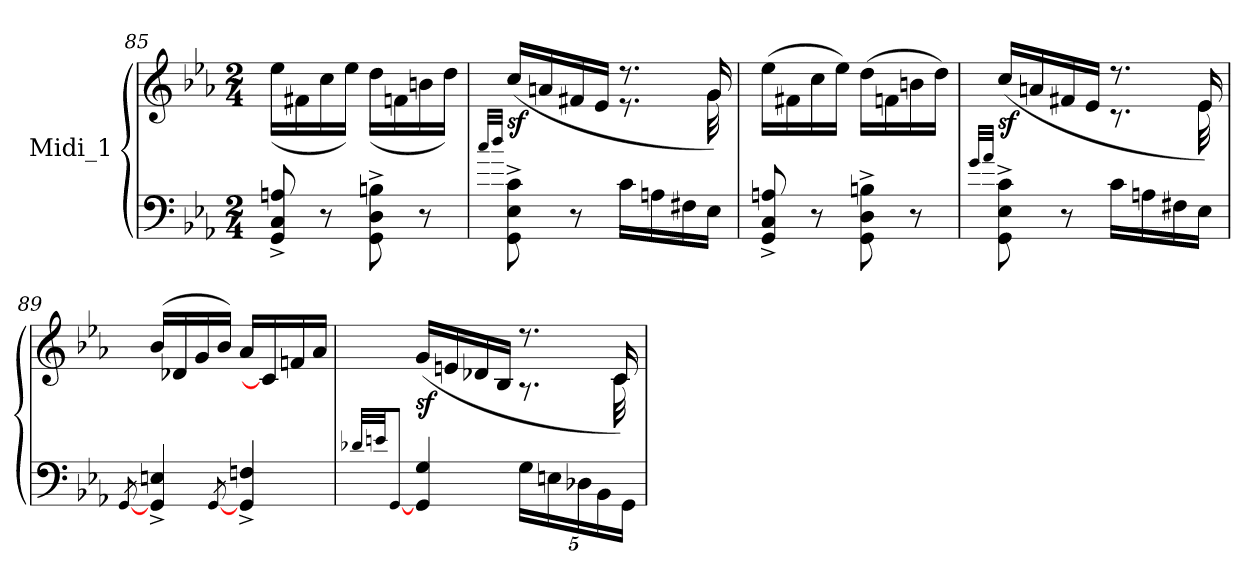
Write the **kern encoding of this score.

**kern	**kern	**dynam
*part1	*part1	*part1
*staff2	*staff1	*staff1/2
*I"Midi_1	*	*
*clefF4	*clefG2	*
*k[b-e-a-]	*k[b-e-a-]	*
*E-:	*E-:	*
*M2/4	*M2/4	*
=85	=85	=85
*	*^	*
8GG/^ 8C/^ 8An/^	2ryy	(>16ee-\LL	.
.	.	16f#X\	.
8r	.	16cc\	.
.	.	16ee-\JJ)	.
8GG\^ 8D\^ 8Bn\^	.	(>16dd\LL	.
.	.	16fn\	.
8r	.	16bn\	.
.	.	16dd\JJ)	.
!!LO:LB:g=z	!!
=86	=86	=86	=86
32qcc/LLL	.	.	.
32qdd/JJJ	.	.	.
!	!	!	!LO:DY:b
8GG\^ 8E-\^ 8c\^	(16cc/LL	4ryy	sf
.	16an/	.	.
8r	16f#X/	.	.
.	16e-/JJ	.	.
16c\LL	8.r	8.r	.
16An\	.	.	.
16F#X\	.	.	.
16E-\JJ	16g/)	32g\	.
.	.	32ryy	.
=87	=87	=87	=87
8GG/^ 8C/^ 8An/^	(>16ee-\LL	2ryy	.
.	16f#X\	.	.
8r	16cc\	.	.
.	16ee-\JJ)	.	.
8GG\^ 8D\^ 8Bn\^	(>16dd\LL	.	.
.	16fn\	.	.
8r	16bn\	.	.
.	16dd\JJ)	.	.
=88	=88	=88	=88
32qg/LLL	.	.	.
32qa-i/JJJ	.	.	.
!	!	!	!LO:DY:b
8GG\^ 8E-\^ 8c\^	(16cc/LL	4ryy	sf
.	16an/	.	.
8r	16f#X/	.	.
.	16e-/JJ	.	.
16c\LL	8.r	8.r	.
16An\	.	.	.
16F#X\	.	.	.
16E-\JJ	16e-/)	32e-\	.
.	.	32ryy	.
!!LO:LB:g=z	!!
=89	=89	=89	=89
[8qGG/	.	.	.
4GG/^ 4Eni/^	(16b-i/LL	2ryy	.
.	16d-X/	.	.
.	16g/	.	.
.	16b-/JJ)	.	.
[8qGG/	.	.	.
4GG/^ 4Fni/^	16a-i/LL	.	.
.	16c/]	.	.
.	16fni/	.	.
.	16a-/JJ	.	.
!!LO:LB:g=z	!!
=90	=90	=90	=90
32qd-X/LLL	.	.	.
32qen/JJ	.	.	.
[8qGG/J	.	.	.
!	!	!	!LO:DY:b
4GG/ 4G/	(16g/LL	4ryy	sf
.	16en/	.	.
.	16d-X/	.	.
.	16B-/JJ	.	.
*Xbrackettup	*	*	*
20G\LL	8.r	8.r	.
20En\	.	.	.
20D-X\	.	.	.
20BB-\	.	.	.
.	16c/)	32c\	.
20GG\JJ	.	.	.
.	.	32ryy	.
*	*v	*v	*
=	=	=
*-	*-	*-
